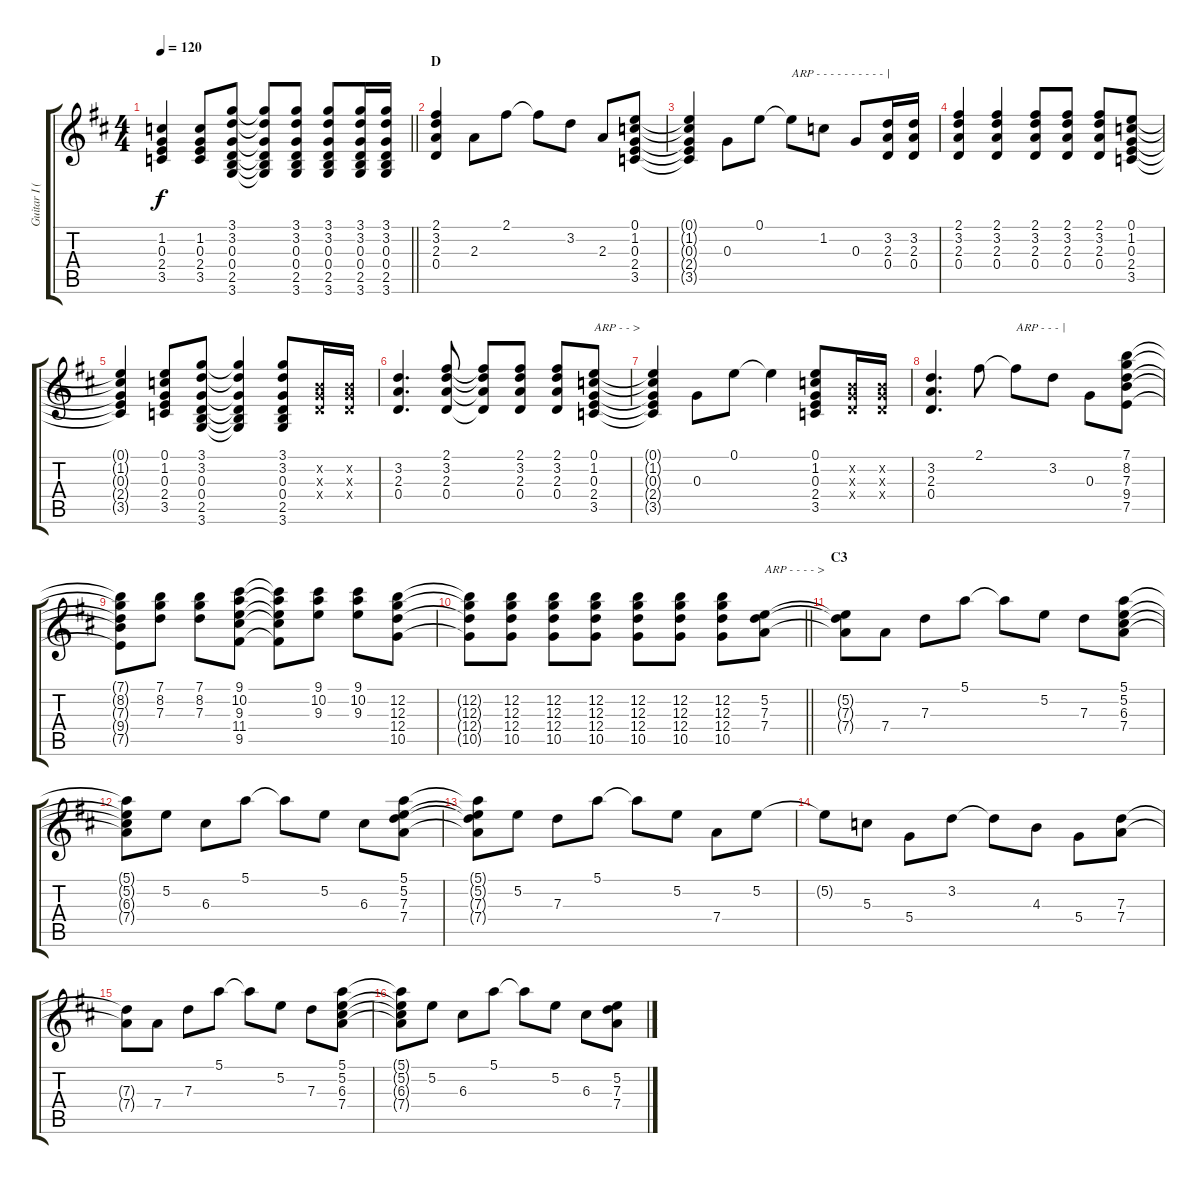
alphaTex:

\track ("Guitar I (Nakano Azusa)" "Guitar I (") {instrument overdrivenguitar}
\staff {score tabs}
\tuning (E4 B3 G3 D3 A2 E2) {hide}
\ts (4 4)
\tempo 120
\clef g2
\barLineRight lightlight
\ks d
(1.2 0.3 2.4 3.5).4{dy f} (1.2 0.3 2.4 3.5).8 (3.1 3.2 0.3 0.4 2.5 3.6).8 (3.1{t} 3.2{t} 0.3{t} 0.4{t} 2.5{t} 3.6{t}).8 (3.1 3.2 0.3 0.4 2.5 3.6).8 (3.1 3.2 0.3 0.4 2.5 3.6).8 (3.1 3.2 0.3 0.4 2.5 3.6).16 (3.1 3.2 0.3 0.4 2.5 3.6).16 |
\section ("" "D")
(2.1 3.2 2.3 0.4).4 2.3.8 2.1.8 2.1{t}.8 3.2.8 2.3.8 (0.1 1.2 0.3 2.4 3.5).8 |
(0.1{t} 1.2{t} 0.3{t} 2.4{t} 3.5{t}).4 0.3.8 0.1.8 0.1{t}.8{txt "ARP - - - - - - - - - - |"} 1.2.8 0.3.8 (3.2 2.3 0.4).16 (3.2 2.3 0.4).16 |
(2.1 3.2 2.3 0.4).4 (2.1 3.2 2.3 0.4).4 (2.1 3.2 2.3 0.4).8 (2.1 3.2 2.3 0.4).8 (2.1 3.2 2.3 0.4).8 (0.1 1.2 0.3 2.4 3.5).8 |
(0.1{t} 1.2{t} 0.3{t} 2.4{t} 3.5{t}).4 (0.1 1.2 0.3 2.4 3.5).8 (3.1 3.2 0.3 0.4 2.5 3.6).8 (3.1{t} 3.2{t} 0.3{t} 0.4{t} 2.5{t} 3.6{t}).4 (3.1 3.2 0.3 0.4 2.5 3.6).8 (0.2{x} 0.3{x} 0.4{x}).16 (0.2{x} 0.3{x} 0.4{x}).16 |
(3.2 2.3 0.4).4{d} (2.1 3.2 2.3 0.4).8 (2.1{t} 3.2{t} 2.3{t} 0.4{t}).8 (2.1 3.2 2.3 0.4).8 (2.1 3.2 2.3 0.4).8 (0.1 1.2 0.3 2.4 3.5).8{txt "ARP - - >"} |
(0.1{t} 1.2{t} 0.3{t} 2.4{t} 3.5{t}).4 0.3.8 0.1.8 0.1{t}.4 (0.1 1.2 0.3 2.4 3.5).8 (0.2{x} 0.3{x} 0.4{x}).16 (0.2{x} 0.3{x} 0.4{x}).16 |
(3.2 2.3 0.4).4{d} 2.1.8 2.1{t}.8{txt "ARP - - - |"} 3.2.8 0.3.8 (7.1 8.2 7.3 9.4 7.5).8 |
(7.1{t} 8.2{t} 7.3{t} 9.4{t} 7.5{t}).8 (7.1 8.2 7.3).8 (7.1 8.2 7.3).8 (9.1 10.2 9.3 11.4 9.5).8 (9.1{t} 10.2{t} 9.3{t} 11.4{t} 9.5{t}).8 (9.1 10.2 9.3).8 (9.1 10.2 9.3).8 (12.2 12.3 12.4 10.5).8 |
\barLineRight lightlight
(12.2{t} 12.3{t} 12.4{t} 10.5{t}).8 (12.2 12.3 12.4 10.5).8 (12.2 12.3 12.4 10.5).8 (12.2 12.3 12.4 10.5).8 (12.2 12.3 12.4 10.5).8 (12.2 12.3 12.4 10.5).8 (12.2 12.3 12.4 10.5).8 (5.2 7.3 7.4).8{txt "ARP - - - - >"} |
\section ("" "C3")
(5.2{t} 7.3{t} 7.4{t}).8 7.4.8 7.3.8 5.1.8 5.1{t}.8 5.2.8 7.3.8 (5.1 5.2 6.3 7.4).8 |
(5.1{t} 5.2{t} 6.3{t} 7.4{t}).8 5.2.8 6.3.8 5.1.8 5.1{t}.8 5.2.8 6.3.8 (5.1 5.2 7.3 7.4).8 |
(5.1{t} 5.2{t} 7.3{t} 7.4{t}).8 5.2.8 7.3.8 5.1.8 5.1{t}.8 5.2.8 7.4.8 5.2.8 |
5.2{t}.8 5.3.8 5.4.8 3.2.8 3.2{t}.8 4.3.8 5.4.8 (7.3 7.4).8 |
(7.3{t} 7.4{t}).8 7.4.8 7.3.8 5.1.8 5.1{t}.8 5.2.8 7.3.8 (5.1 5.2 6.3 7.4).8 |
(5.1{t} 5.2{t} 6.3{t} 7.4{t}).8 5.2.8 6.3.8 5.1.8 5.1{t}.8 5.2.8 6.3.8 (5.2 7.3 7.4).8
